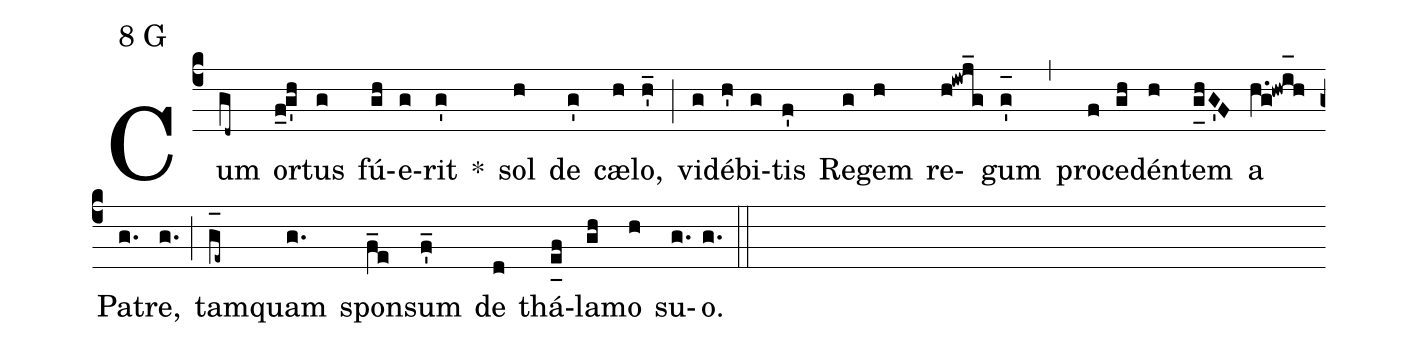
mode:8 G;
%%
(c4) Cum(gd~) or(f_0g'h)tus(g) fú(gh)e(g)rit(g') *() sol(h) de(g') cæ(h)lo,(h'_) (;) vi(g)dé(h')bi(g)tis(f') Re(g)gem(h) re(h!iwj_g)gum(g'_[oh:h]) (,) pro(f)ce(gh)dén(h)tem(g_[uh:l]hG'F) a(h.g!hwi_[oh:h]h) Pa(g.)tre,(g.) (;) tam(g_[oh:h]e~)quam(g.) spon(f_e)sum(f'_) de(d) thá(e_[uh:l]f)la(gh)mo(h) su(g.)o.(g.) (::)
